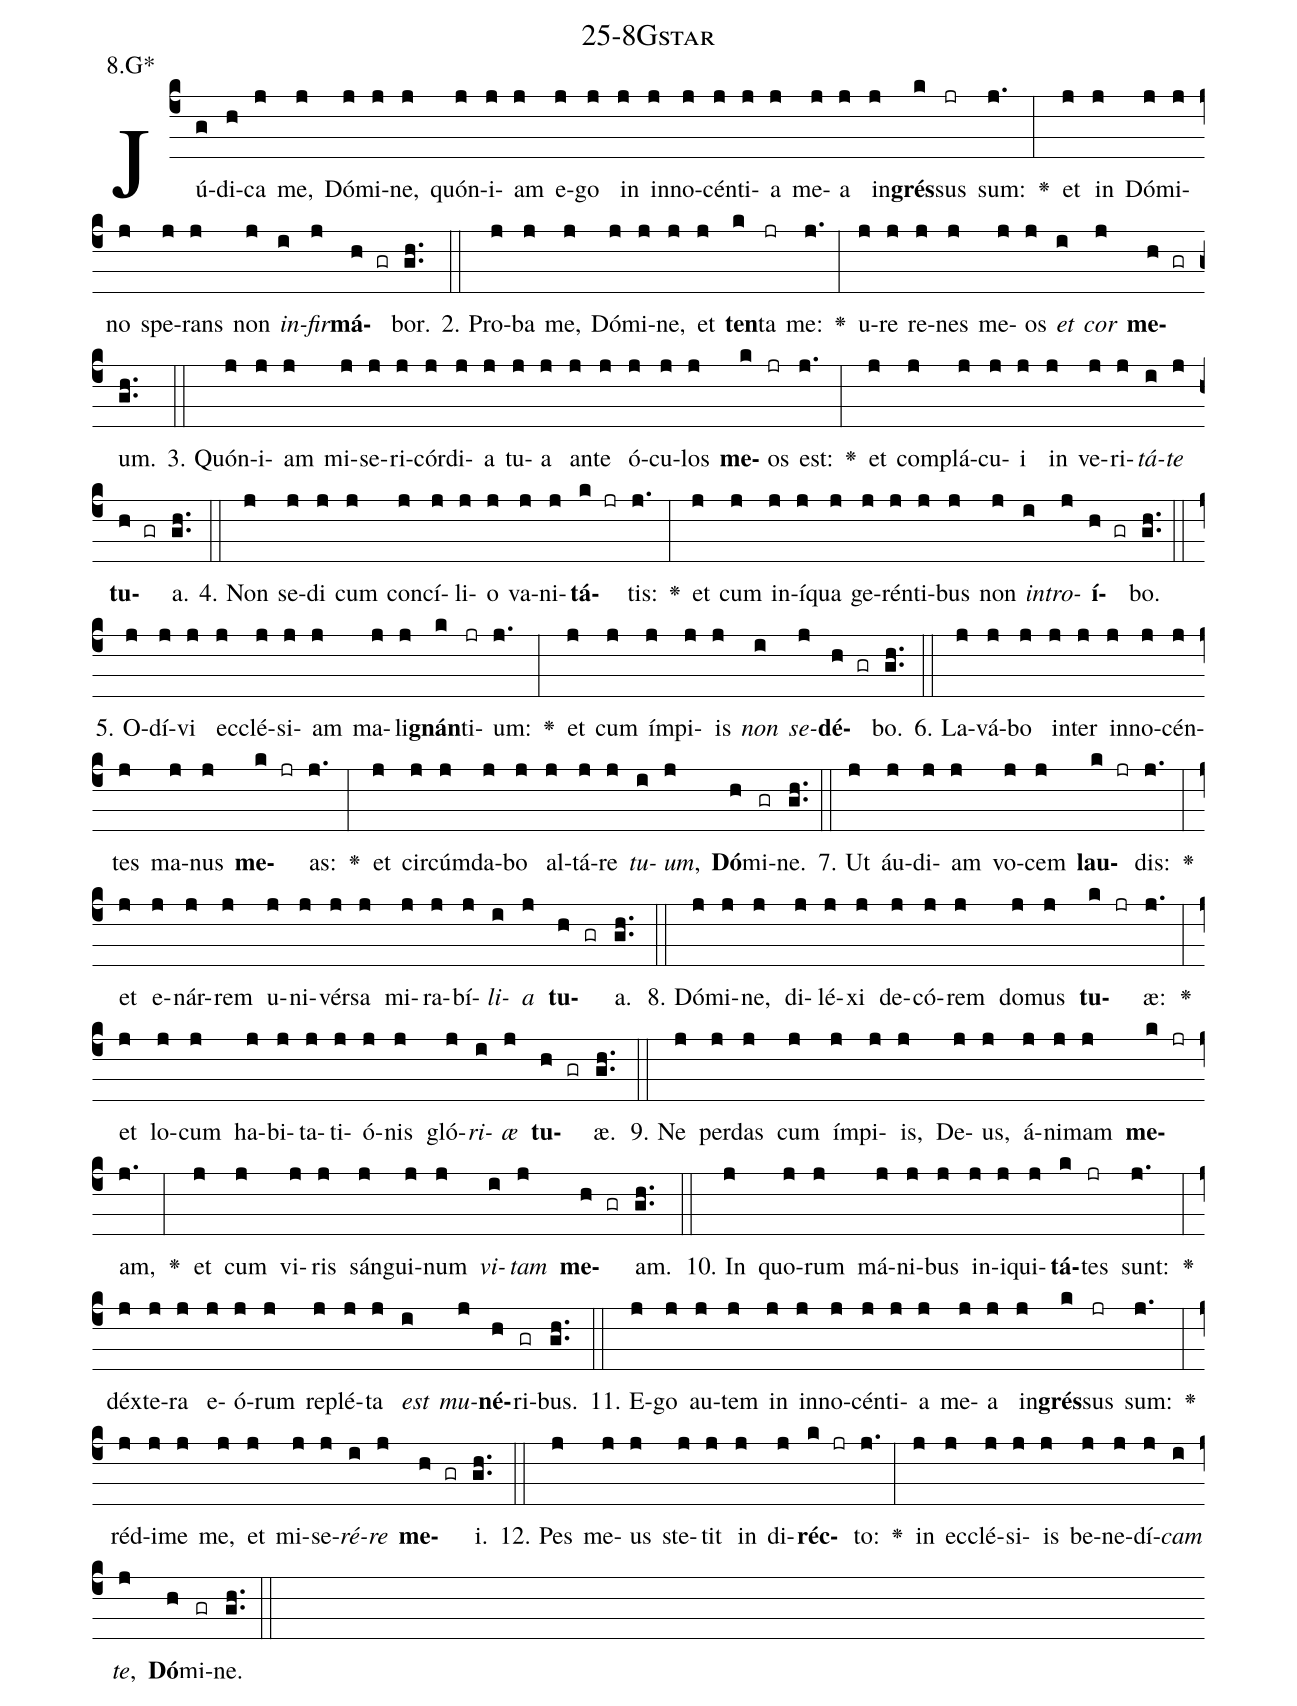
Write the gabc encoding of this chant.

name: 25-8Gstar;
annotation: 8.G*;
%%
(c4)Jú(g)di(h)ca(j) me,(j) Dó(j)mi(j)ne,(j) quón(j)i(j)am(j) e(j)go(j) in(j) in(j)no(j)cén(j)ti(j)a(j) me(j)a(j) in(j)<b>grés</b>(k)sus(jr) sum:(j.) <v>\greheightstar</v>(:) et(j) in(j) Dó(j)mi(j)no(j) spe(j)rans(j) non(j) <i>in</i>(i)<i>fir</i>(j)<b>má</b>(h gr)bor.(gh..) (::)
2. Pro(j)ba(j) me,(j) Dó(j)mi(j)ne,(j) et(j) <b>ten</b>(k)ta(jr) me:(j.) <v>\greheightstar</v>(:) u(j)re(j) re(j)nes(j) me(j)os(j) <i>et</i>(i) <i>cor</i>(j) <b>me</b>(h gr)um.(gh..) (::)
3. Quón(j)i(j)am(j) mi(j)se(j)ri(j)cór(j)di(j)a(j) tu(j)a(j) an(j)te(j) ó(j)cu(j)los(j) <b>me</b>(k)os(jr) est:(j.) <v>\greheightstar</v>(:) et(j) com(j)plá(j)cu(j)i(j) in(j) ve(j)ri(j)<i>tá</i>(i)<i>te</i>(j) <b>tu</b>(h gr)a.(gh..) (::)
4. Non(j) se(j)di(j) cum(j) con(j)cí(j)li(j)o(j) va(j)ni(j)<b>tá</b>(k jr)tis:(j.) <v>\greheightstar</v>(:) et(j) cum(j) in(j)í(j)qua(j) ge(j)rén(j)ti(j)bus(j) non(j) <i>in</i>(i)<i>tro</i>(j)<b>í</b>(h gr)bo.(gh..) (::)
5. O(j)dí(j)vi(j) ec(j)clé(j)si(j)am(j) ma(j)li(j)<b>gnán</b>(k)ti(jr)um:(j.) <v>\greheightstar</v>(:) et(j) cum(j) ím(j)pi(j)is(j) <i>non</i>(i) <i>se</i>(j)<b>dé</b>(h gr)bo.(gh..) (::)
6. La(j)vá(j)bo(j) in(j)ter(j) in(j)no(j)cén(j)tes(j) ma(j)nus(j) <b>me</b>(k jr)as:(j.) <v>\greheightstar</v>(:) et(j) cir(j)cúm(j)da(j)bo(j) al(j)tá(j)re(j) <i>tu</i>(i)<i>um</i>,(j) <b>Dó</b>(h)mi(gr)ne.(gh..) (::)
7. Ut(j) áu(j)di(j)am(j) vo(j)cem(j) <b>lau</b>(k jr)dis:(j.) <v>\greheightstar</v>(:) et(j) e(j)nár(j)rem(j) u(j)ni(j)vér(j)sa(j) mi(j)ra(j)bí(j)<i>li</i>(i)<i>a</i>(j) <b>tu</b>(h gr)a.(gh..) (::)
8. Dó(j)mi(j)ne,(j) di(j)lé(j)xi(j) de(j)có(j)rem(j) do(j)mus(j) <b>tu</b>(k jr)æ:(j.) <v>\greheightstar</v>(:) et(j) lo(j)cum(j) ha(j)bi(j)ta(j)ti(j)ó(j)nis(j) gló(j)<i>ri</i>(i)<i>æ</i>(j) <b>tu</b>(h gr)æ.(gh..) (::)
9. Ne(j) per(j)das(j) cum(j) ím(j)pi(j)is,(j) De(j)us,(j) á(j)ni(j)mam(j) <b>me</b>(k jr)am,(j.) <v>\greheightstar</v>(:) et(j) cum(j) vi(j)ris(j) sán(j)gui(j)num(j) <i>vi</i>(i)<i>tam</i>(j) <b>me</b>(h gr)am.(gh..) (::)
10. In(j) quo(j)rum(j) má(j)ni(j)bus(j) in(j)i(j)qui(j)<b>tá</b>(k)tes(jr) sunt:(j.) <v>\greheightstar</v>(:) déx(j)te(j)ra(j) e(j)ó(j)rum(j) re(j)plé(j)ta(j) <i>est</i>(i) <i>mu</i>(j)<b>né</b>(h)ri(gr)bus.(gh..) (::)
11. E(j)go(j) au(j)tem(j) in(j) in(j)no(j)cén(j)ti(j)a(j) me(j)a(j) in(j)<b>grés</b>(k)sus(jr) sum:(j.) <v>\greheightstar</v>(:) réd(j)i(j)me(j) me,(j) et(j) mi(j)se(j)<i>ré</i>(i)<i>re</i>(j) <b>me</b>(h gr)i.(gh..) (::)
12. Pes(j) me(j)us(j) ste(j)tit(j) in(j) di(j)<b>réc</b>(k jr)to:(j.) <v>\greheightstar</v>(:) in(j) ec(j)clé(j)si(j)is(j) be(j)ne(j)dí(j)<i>cam</i>(i) <i>te</i>,(j) <b>Dó</b>(h)mi(gr)ne.(gh..) (::)
